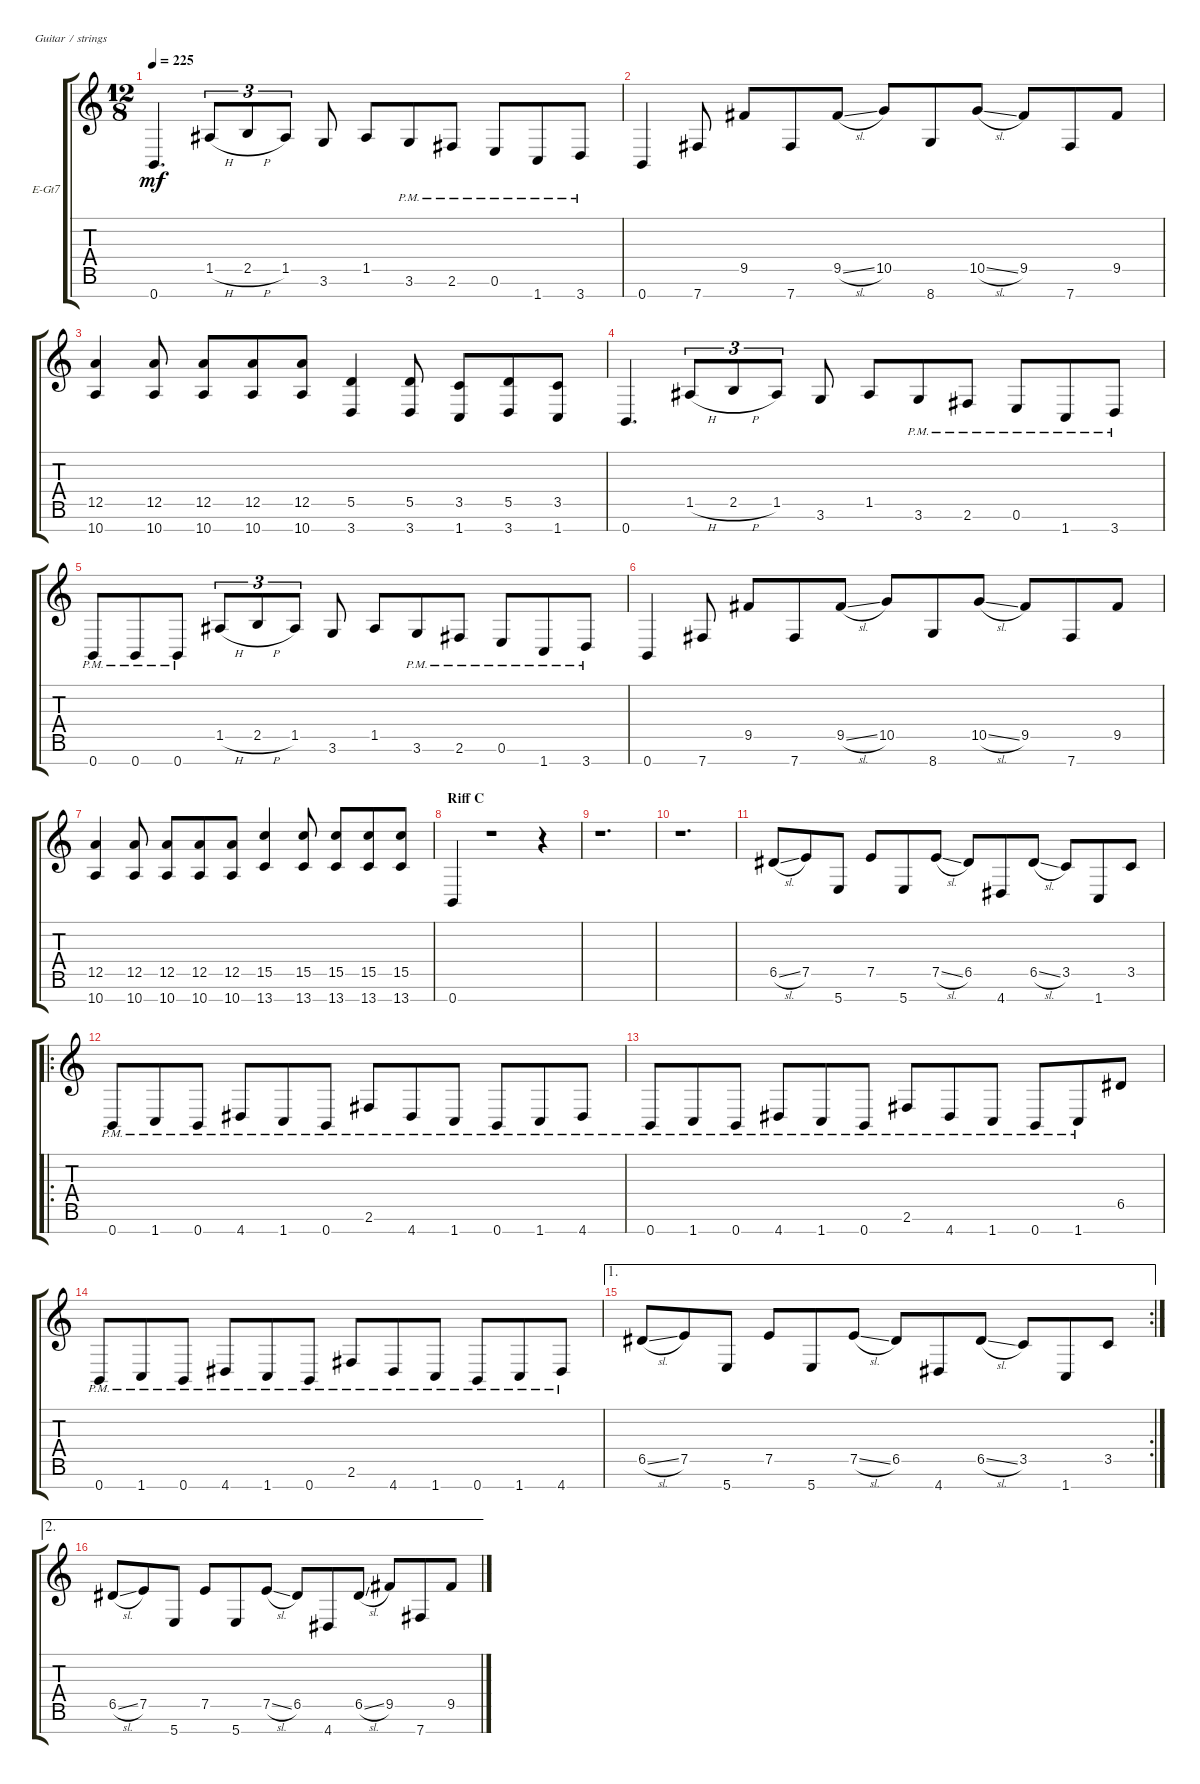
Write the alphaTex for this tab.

\defaultSystemsLayout 4
\bracketExtendMode groupsimilarinstruments
\firstSystemTrackNameOrientation horizontal
\otherSystemsTrackNameOrientation horizontal
\track ("Rhythm Guitar (R)" "E-Gt7") {instrument distortionguitar}
\staff {score tabs}
\tuning (E4 B3 G3 D3 A2 E2 B1)
\ts (12 8)
\tempo 225
\clef g2
\ks c
0.7.4{d dy mf} 1.5{h}.8{tu (3 2)} 2.5{h}.8{tu (3 2)} 1.5.8{tu (3 2)} 3.6.8 1.5.8 3.6{pm}.8 2.6{pm}.8 0.6{pm}.8 1.7{pm}.8 3.7{pm}.8 |
0.7.4 7.7.8 9.5.8 7.7.8 9.5{sl}.8 10.5.8 8.7.8 10.5{sl}.8 9.5.8 7.7.8 9.5.8 |
(12.5 10.7).4 (12.5 10.7).8 (10.7 12.5).8 (12.5 10.7).8 (12.5 10.7).8 (5.5 3.7).4 (3.7 5.5).8 (3.5 1.7).8 (5.5 3.7).8 (3.5 1.7).8 |
0.7.4{d} 1.5{h}.8{tu (3 2)} 2.5{h}.8{tu (3 2)} 1.5.8{tu (3 2)} 3.6.8 1.5.8 3.6{pm}.8 2.6{pm}.8 0.6{pm}.8 1.7{pm}.8 3.7{pm}.8 |
0.7{pm}.8 0.7{pm}.8 0.7{pm}.8 1.5{h}.8{tu (3 2)} 2.5{h}.8{tu (3 2)} 1.5.8{tu (3 2)} 3.6.8 1.5.8 3.6{pm}.8 2.6{pm}.8 0.6{pm}.8 1.7{pm}.8 3.7{pm}.8 |
0.7.4 7.7.8 9.5.8 7.7.8 9.5{sl}.8 10.5.8 8.7.8 10.5{sl}.8 9.5.8 7.7.8 9.5.8 |
(12.5 10.7).4 (10.7 12.5).8 (10.7 12.5).8 (12.5 10.7).8 (12.5 10.7).8 (15.5 13.7).4 (15.5 13.7).8 (15.5 13.7).8 (15.5 13.7).8 (15.5 13.7).8 |
\section ("" "Riff C")
0.7.4 r.1 r.4 |
r.1{d} |
r.1{d} |
6.5{sl}.8 7.5.8 5.7.8 7.5.8 5.7.8 7.5{sl}.8 6.5.8 4.7.8 6.5{sl}.8 3.5.8 1.7.8 3.5.8 |
\ro
0.7{pm}.8 1.7{pm}.8 0.7{pm}.8 4.7{pm}.8 1.7{pm}.8 0.7{pm}.8 2.6{pm}.8 4.7{pm}.8 1.7{pm}.8 0.7{pm}.8 1.7{pm}.8 4.7{pm}.8 |
0.7{pm}.8 1.7{pm}.8 0.7{pm}.8 4.7{pm}.8 1.7{pm}.8 0.7{pm}.8 2.6{pm}.8 4.7{pm}.8 1.7{pm}.8 0.7{pm}.8 1.7{pm}.8 6.5.8 |
0.7{pm}.8 1.7{pm}.8 0.7{pm}.8 4.7{pm}.8 1.7{pm}.8 0.7{pm}.8 2.6{pm}.8 4.7{pm}.8 1.7{pm}.8 0.7{pm}.8 1.7{pm}.8 4.7{pm}.8 |
\ae 1
\rc 2
6.5{sl}.8 7.5.8 5.7.8 7.5.8 5.7.8 7.5{sl}.8 6.5.8 4.7.8 6.5{sl}.8 3.5.8 1.7.8 3.5.8 |
\ae 2
6.5{sl}.8 7.5.8 5.7.8 7.5.8 5.7.8 7.5{sl}.8 6.5.8 4.7.8 6.5{sl}.8 9.5.8 7.7.8 9.5.8
